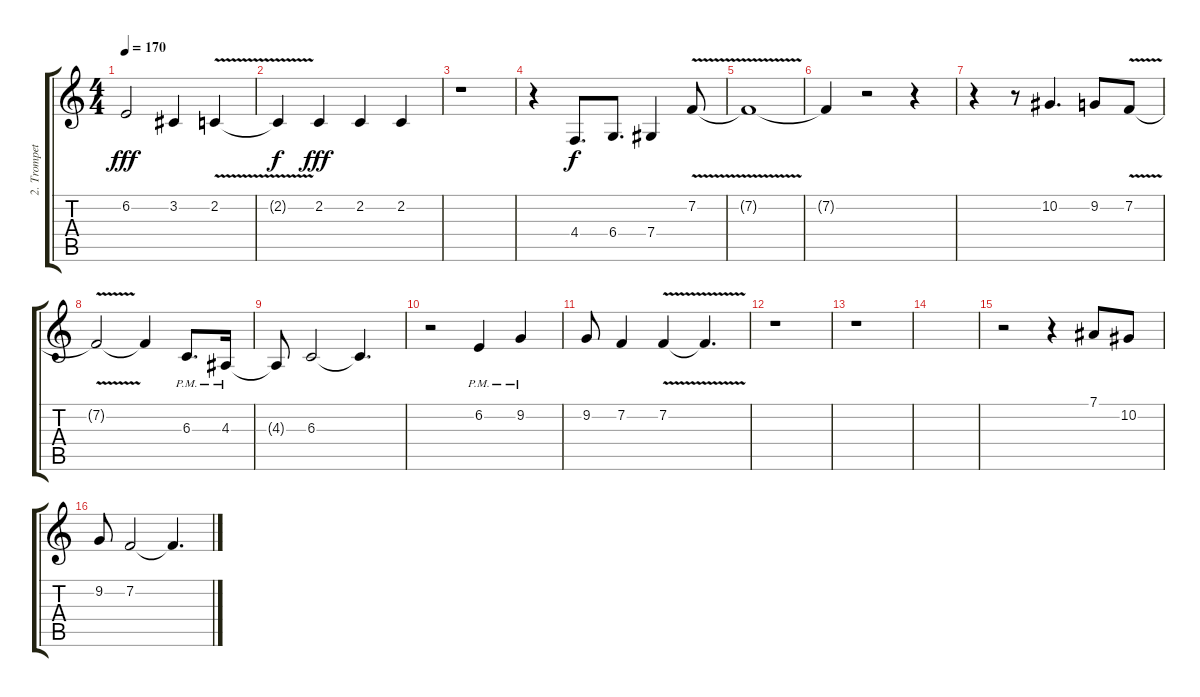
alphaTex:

\track ("2. Trompete" "2. Trompet") {instrument trumpet}
\staff {score tabs}
\tuning (Eb4 Bb3 Gb3 Db3 Ab2 Eb2) {hide}
\ts (4 4)
\tempo 170
\clef g2
\ks c
6.2.2{dy fff} 3.2.4 2.2{v}.4 |
2.2{t}.4{dy f} 2.2.4{dy fff} 2.2.4 2.2.4 |
r.1 |
r.4 4.4.8{d dy f} 6.4.8{d} 7.4.4 7.2{v}.8 |
7.2{t}.1 |
7.2{t}.4 r.2 r.4 |
r.4 r.8 10.2.4{d} 9.2.8 7.2{v}.8 |
7.2{t}.2 7.2{t}.4 6.3{pm}.8{d} 4.3{pm}.16 |
4.3{t}.8 6.3.2 6.3{t}.4{d} |
r.2 6.2{pm}.4 9.2{pm}.4 |
9.2.8 7.2.4 7.2{v}.4 7.2{t}.4{d} |
r.1 |
r.1 |
|
r.2 r.4 7.1.8 10.2.8 |
9.2.8 7.2.2 7.2{t}.4{d}
